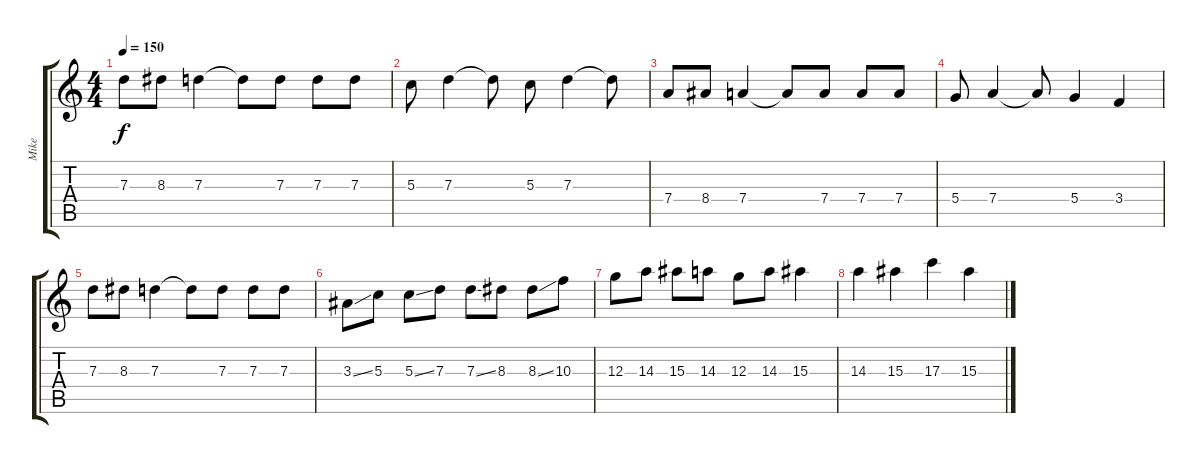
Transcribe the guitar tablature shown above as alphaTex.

\track ("Mike" "Mike") {instrument distortionguitar}
\staff {score tabs}
\tuning (E4 B3 G3 D3 A2 D2) {hide}
\ts (4 4)
\tempo 150
\clef g2
\ks c
7.3.8{dy f} 8.3.8 7.3.4 7.3{t}.8 7.3.8 7.3.8 7.3.8 |
5.3.8 7.3.4 7.3{t}.8 5.3.8 7.3.4 7.3{t}.8 |
7.4.8 8.4.8 7.4.4 7.4{t}.8 7.4.8 7.4.8 7.4.8 |
5.4.8 7.4.4 7.4{t}.8 5.4.4 3.4.4 |
7.3.8 8.3.8 7.3.4 7.3{t}.8 7.3.8 7.3.8 7.3.8 |
3.3{ss}.8 5.3.8 5.3{ss}.8 7.3.8 7.3{ss}.8 8.3.8 8.3{ss}.8 10.3.8 |
12.3.8 14.3.8 15.3.8 14.3.8 12.3.8 14.3.8 15.3.4 |
14.3.4 15.3.4 17.3.4 15.3.4
